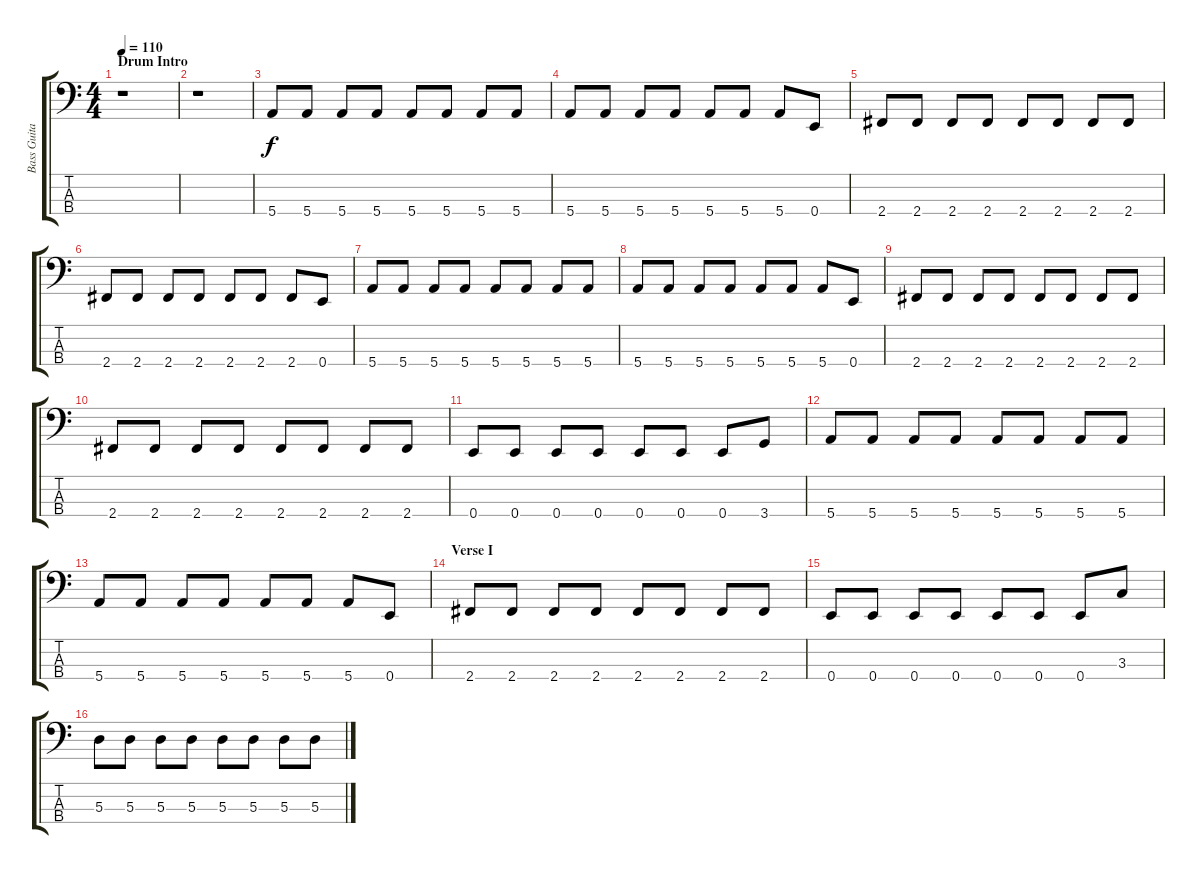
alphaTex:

\track ("Bass Guitar" "Bass Guita") {instrument electricbassfinger}
\staff {score tabs}
\tuning (G2 D2 A1 E1) {hide}
\ts (4 4)
\section ("" "Drum Intro")
\tempo 110
\clef f4
\ks c
r.1{dy f instrument electricbassfinger} |
r.1 |
5.4.8 5.4.8 5.4.8 5.4.8 5.4.8 5.4.8 5.4.8 5.4.8 |
5.4.8 5.4.8 5.4.8 5.4.8 5.4.8 5.4.8 5.4.8 0.4.8 |
2.4.8 2.4.8 2.4.8 2.4.8 2.4.8 2.4.8 2.4.8 2.4.8 |
2.4.8 2.4.8 2.4.8 2.4.8 2.4.8 2.4.8 2.4.8 0.4.8 |
5.4.8 5.4.8 5.4.8 5.4.8 5.4.8 5.4.8 5.4.8 5.4.8 |
5.4.8 5.4.8 5.4.8 5.4.8 5.4.8 5.4.8 5.4.8 0.4.8 |
2.4.8 2.4.8 2.4.8 2.4.8 2.4.8 2.4.8 2.4.8 2.4.8 |
2.4.8 2.4.8 2.4.8 2.4.8 2.4.8 2.4.8 2.4.8 2.4.8 |
0.4.8 0.4.8 0.4.8 0.4.8 0.4.8 0.4.8 0.4.8 3.4.8 |
5.4.8 5.4.8 5.4.8 5.4.8 5.4.8 5.4.8 5.4.8 5.4.8 |
5.4.8 5.4.8 5.4.8 5.4.8 5.4.8 5.4.8 5.4.8 0.4.8 |
\section ("" "Verse I")
2.4.8 2.4.8 2.4.8 2.4.8 2.4.8 2.4.8 2.4.8 2.4.8 |
0.4.8 0.4.8 0.4.8 0.4.8 0.4.8 0.4.8 0.4.8 3.3.8 |
5.3.8 5.3.8 5.3.8 5.3.8 5.3.8 5.3.8 5.3.8 5.3.8
